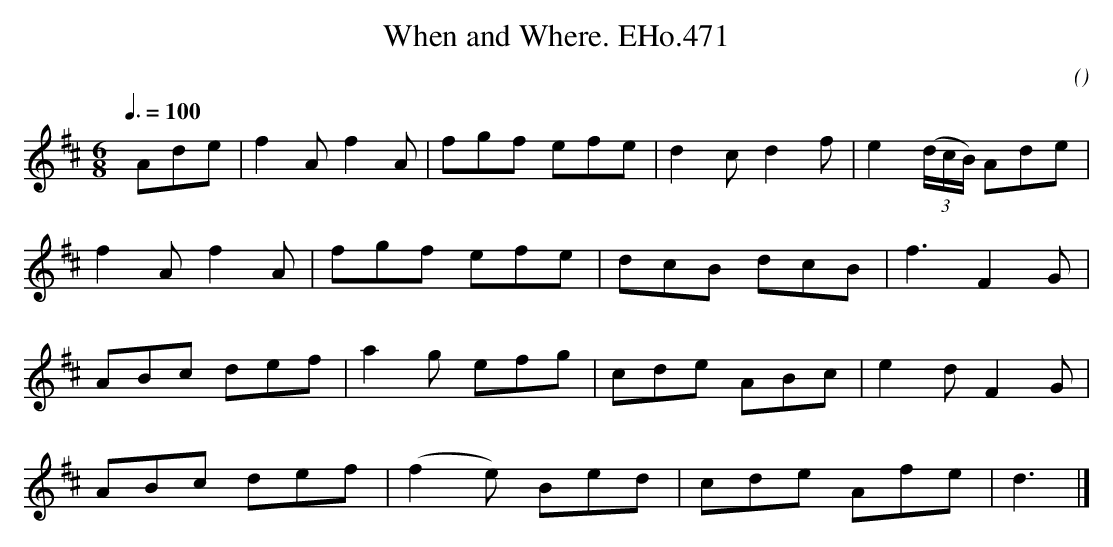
X:1
T:When and Where. EHo.471
M:6/8
L:1/8
Q:3/8=100
C:
O:
K:D
yAde | f2A f2A | fgf efe | d2c d2f | e2(3(d/c/B/) Ade |
f2A f2A | fgf efe | dcB dcB | f3F2G |
ABc def | a2g efg | cde ABc | e2d F2G |
ABc def | (f2e) Bed | cde Afe | d3 |]
